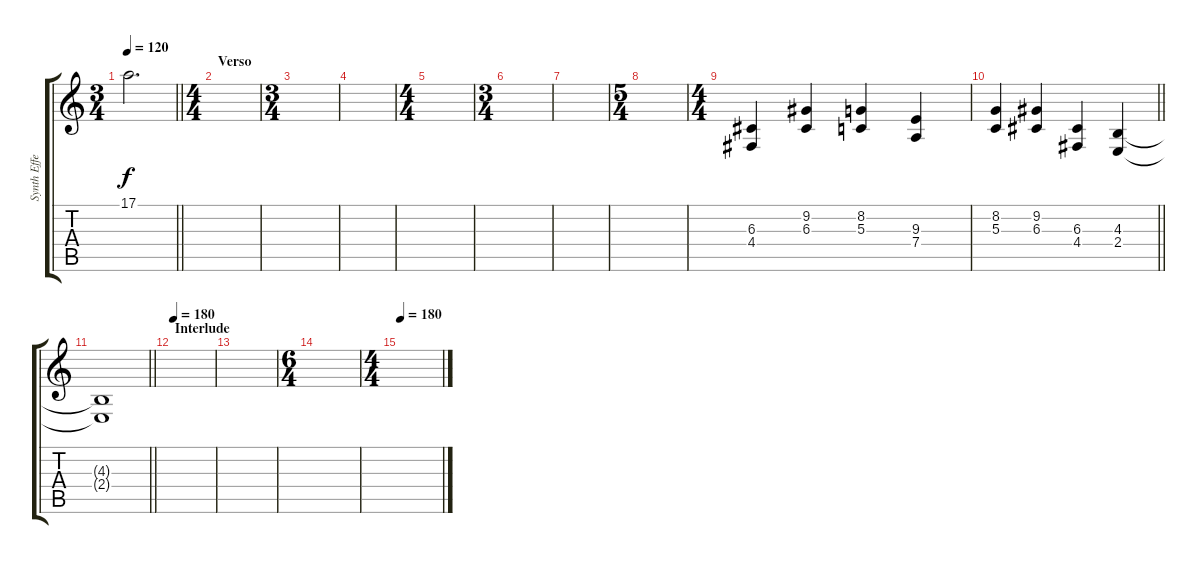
\track ("Synth Effects" "Synth Effe") {instrument churchorgan}
\staff {score tabs}
\tuning (E4 B3 G3 D3 A2 E2) {hide}
\ts (3 4)
\tempo 120
\clef g2
\barLineRight lightlight
\ks c
17.1{t}.2{d dy f} |
\ts (4 4)
\section ("" "Verso")
|
\ts (3 4)
|
|
\ts (4 4)
|
\ts (3 4)
|
|
\ts (5 4)
|
\ts (4 4)
(6.3 4.4).4 (9.2 6.3).4 (8.2 5.3).4 (9.3 7.4).4 |
\barLineRight lightlight
(8.2 5.3).4 (9.2 6.3).4 (6.3 4.4).4 (4.3 2.4).4 |
\barLineRight lightlight
(4.3{t} 2.4{t}).1 |
\section ("" "Interlude")
\tempo 180
|
|
\ts (6 4)
|
\ts (4 4)
\tempo 180
